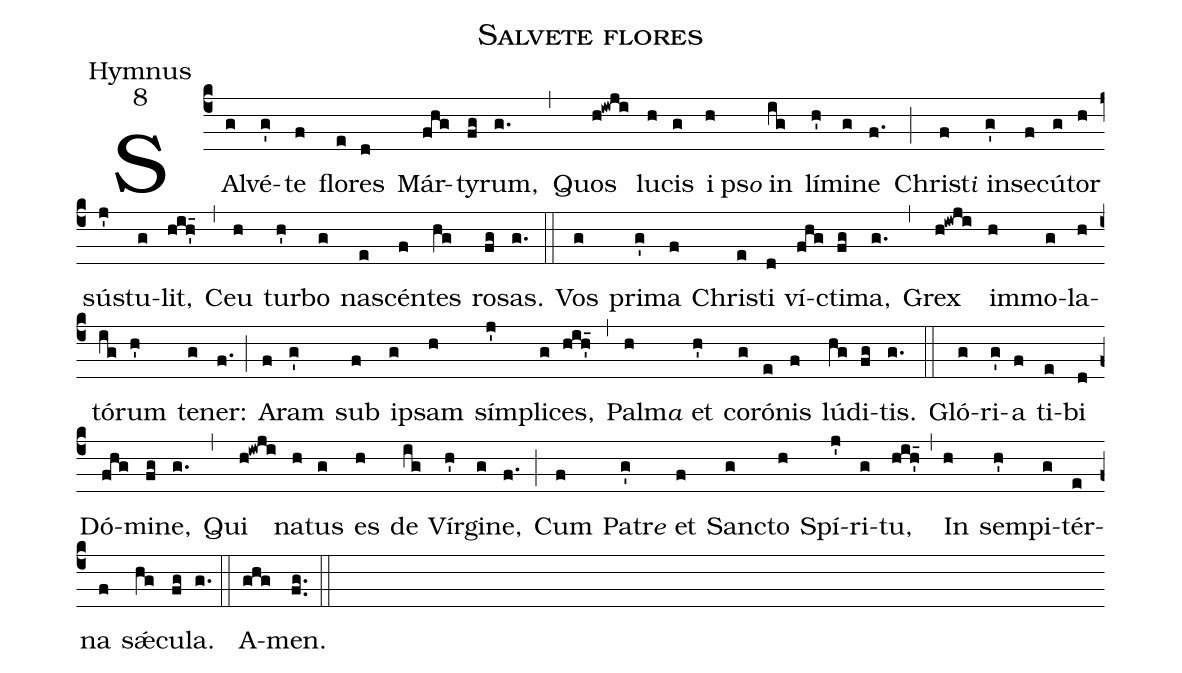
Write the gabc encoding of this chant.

name:Salvete flores;
office-part:Hymnus;
mode:8;
%%
(c4)
SAl(g)vé(g')te(f) flo(e)res(d) Már(fhg)ty(fg)rum,(g.) (,)
Quos(h!iwji) lu(h)cis(g) i(h)ps<e>o</e>() in(ig) lí(h')mi(g)ne(f.) (;)
Chri(f)st<e>i</e> {i}n(g')se(f)cú(g)tor(h) sú(j')stu(g)lit,(hih'_15) (,)
Ceu(h) tur(h')bo(g) na(e)scén(f)tes(hg) ro(fg)sas.(g.) (::)

Vos(g) pri(g')ma(f) Chri(e)sti(d) ví(fhg)cti(fg)ma,(g.) (,)
Grex(h!iwji) im(h)mo(g)la(h)tó(ig)rum(h') te(g)ner:(f.) (;)
A(f)ram(g') sub(f) i(g)psam(h) sím(j')pli(g)ces,(hih'_15) (,)
Pal(h)m<e>a</e> {e}t(h') co(g)ró(e)nis(f) lú(hg)di(fg)tis.(g.) (::)

Gló(g)ri(g')a(f) ti(e)bi(d) Dó(fhg)mi(fg)ne,(g.) (,)
Qui(h!iwji) na(h)tus(g) es(h) de(ig) Vír(h')gi(g)ne,(f.) (;)
Cum(f) Pa(g')tr<e>e</e> {e}t(f) San(g)cto(h) Spí(j')ri(g)tu,(hih'_15) (,)
In(h) sem(h')pi(g)tér(e)na(f) sǽ(hg)cu(fg)la.(g.) (::)

A(ghg)men.(fg..) (::)
